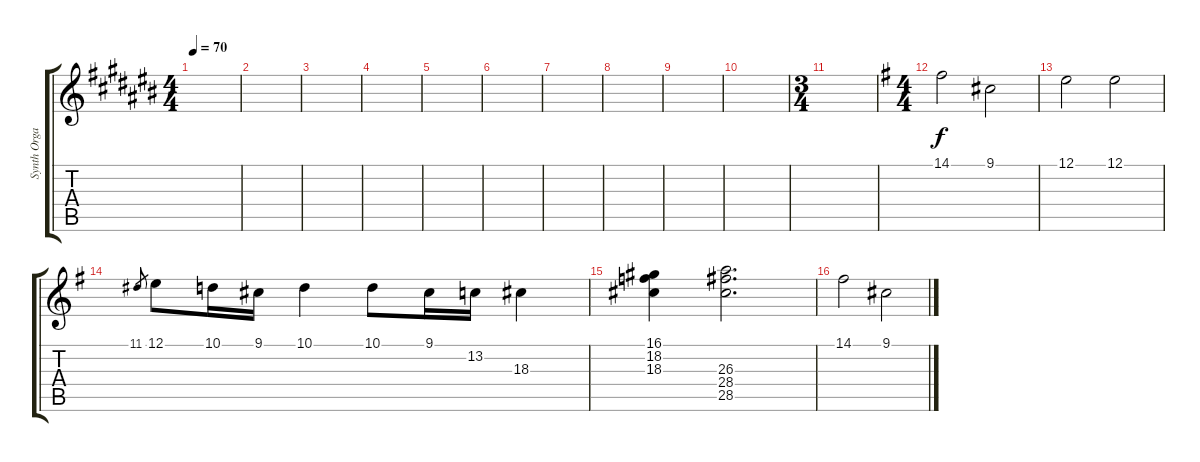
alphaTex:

\track ("Synth Organ" "Synth Orga") {instrument lead7fifths}
\staff {score tabs}
\tuning (E4 B3 G3 D3 A2 E2) {hide}
\ts (4 4)
\tempo 70
\clef g2
\ks a#minor
|
|
|
|
|
|
|
|
|
|
\ts (3 4)
|
\ts (4 4)
\ks eminor
14.1.2 9.1.2 |
12.1.2 12.1.2 |
11.1.8{gr} 12.1.8 10.1.16 9.1.16 10.1.4 10.1.8 9.1.16 13.2.16 18.3.4 |
(16.1 18.2 18.3).4 (26.3 28.4 28.5).2{d} |
14.1.2 9.1.2
